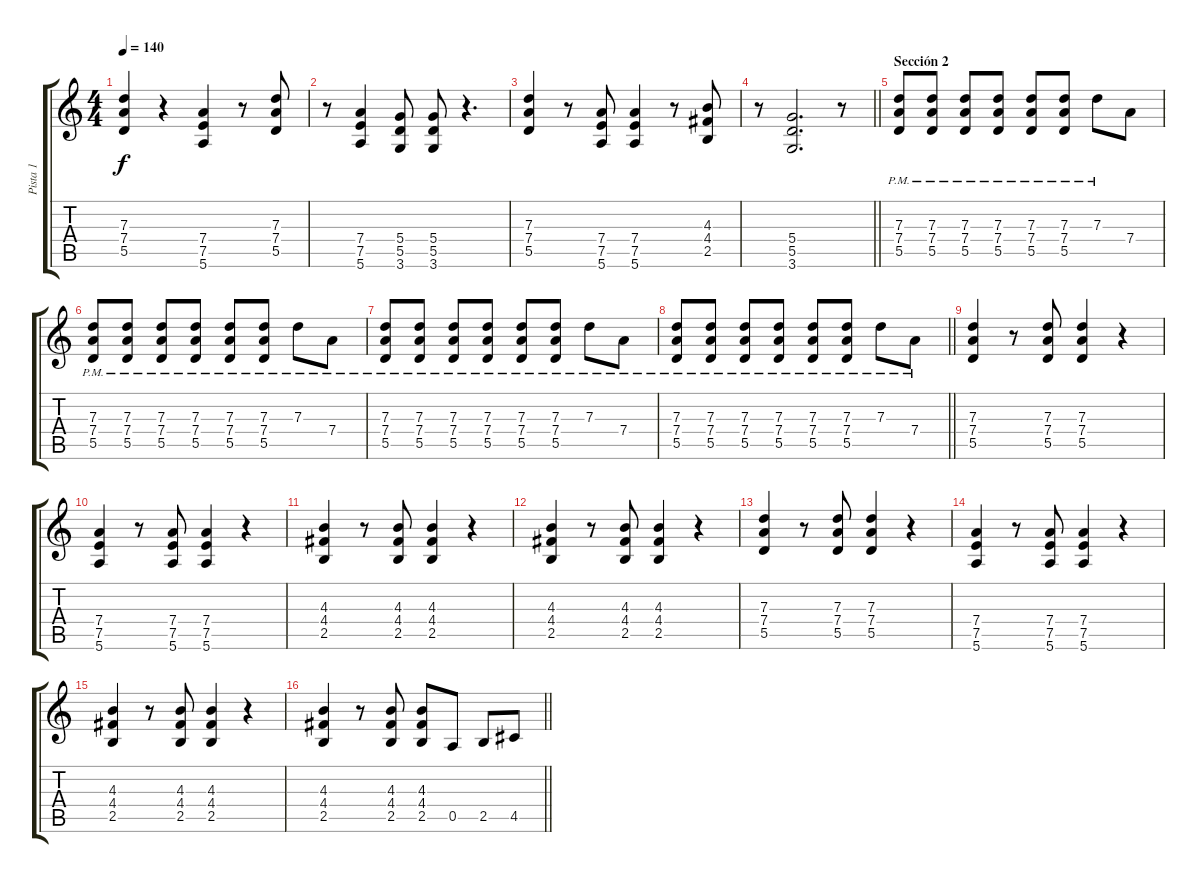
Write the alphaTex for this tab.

\track ("Pista 1" "Pista 1") {instrument overdrivenguitar}
\staff {score tabs}
\tuning (E4 B3 G3 D3 A2 E2) {hide}
\ts (4 4)
\tempo 140
\clef g2
\ks c
(7.3 7.4 5.5).4{dy f} r.4 (7.4 7.5 5.6).4 r.8 (7.3 7.4 5.5).8 |
r.8 (7.4 7.5 5.6).4 (5.4 5.5 3.6).8 (5.4 5.5 3.6).8 r.4{d} |
(7.3 7.4 5.5).4 r.8 (7.4 7.5 5.6).8 (7.4 7.5 5.6).4 r.8 (4.3 4.4 2.5).8 |
\barLineRight lightlight
r.8 (5.4 5.5 3.6).2{d} r.8 |
\section ("" "Sección 2")
(7.3{pm} 7.4{pm} 5.5{pm}).8 (7.3{pm} 7.4{pm} 5.5{pm}).8 (7.3{pm} 7.4{pm} 5.5{pm}).8 (7.3{pm} 7.4{pm} 5.5{pm}).8 (7.3{pm} 7.4{pm} 5.5{pm}).8 (7.3{pm} 7.4{pm} 5.5{pm}).8 7.3{pm}.8 7.4.8 |
(7.3{pm} 7.4{pm} 5.5{pm}).8 (7.3{pm} 7.4{pm} 5.5{pm}).8 (7.3{pm} 7.4{pm} 5.5{pm}).8 (7.3{pm} 7.4{pm} 5.5{pm}).8 (7.3{pm} 7.4{pm} 5.5{pm}).8 (7.3{pm} 7.4{pm} 5.5{pm}).8 7.3{pm}.8 7.4{pm}.8 |
(7.3{pm} 7.4{pm} 5.5{pm}).8 (7.3{pm} 7.4{pm} 5.5{pm}).8 (7.3{pm} 7.4{pm} 5.5{pm}).8 (7.3{pm} 7.4{pm} 5.5{pm}).8 (7.3{pm} 7.4{pm} 5.5{pm}).8 (7.3{pm} 7.4{pm} 5.5{pm}).8 7.3{pm}.8 7.4{pm}.8 |
\barLineRight lightlight
(7.3{pm} 7.4{pm} 5.5{pm}).8 (7.3{pm} 7.4{pm} 5.5{pm}).8 (7.3{pm} 7.4{pm} 5.5{pm}).8 (7.3{pm} 7.4{pm} 5.5{pm}).8 (7.3{pm} 7.4{pm} 5.5{pm}).8 (7.3{pm} 7.4{pm} 5.5{pm}).8 7.3{pm}.8 7.4{pm}.8 |
(7.3 7.4 5.5).4 r.8 (7.3 7.4 5.5).8 (7.3 7.4 5.5).4 r.4 |
(7.4 7.5 5.6).4 r.8 (7.4 7.5 5.6).8 (7.4 7.5 5.6).4 r.4 |
(4.3 4.4 2.5).4 r.8 (4.3 4.4 2.5).8 (4.3 4.4 2.5).4 r.4 |
(4.3 4.4 2.5).4 r.8 (4.3 4.4 2.5).8 (4.3 4.4 2.5).4 r.4 |
(7.3 7.4 5.5).4 r.8 (7.3 7.4 5.5).8 (7.3 7.4 5.5).4 r.4 |
(7.4 7.5 5.6).4 r.8 (7.4 7.5 5.6).8 (7.4 7.5 5.6).4 r.4 |
(4.3 4.4 2.5).4 r.8 (4.3 4.4 2.5).8 (4.3 4.4 2.5).4 r.4 |
\barLineRight lightlight
(4.3 4.4 2.5).4 r.8 (4.3 4.4 2.5).8 (4.3 4.4 2.5).8 0.5.8 2.5.8 4.5.8
